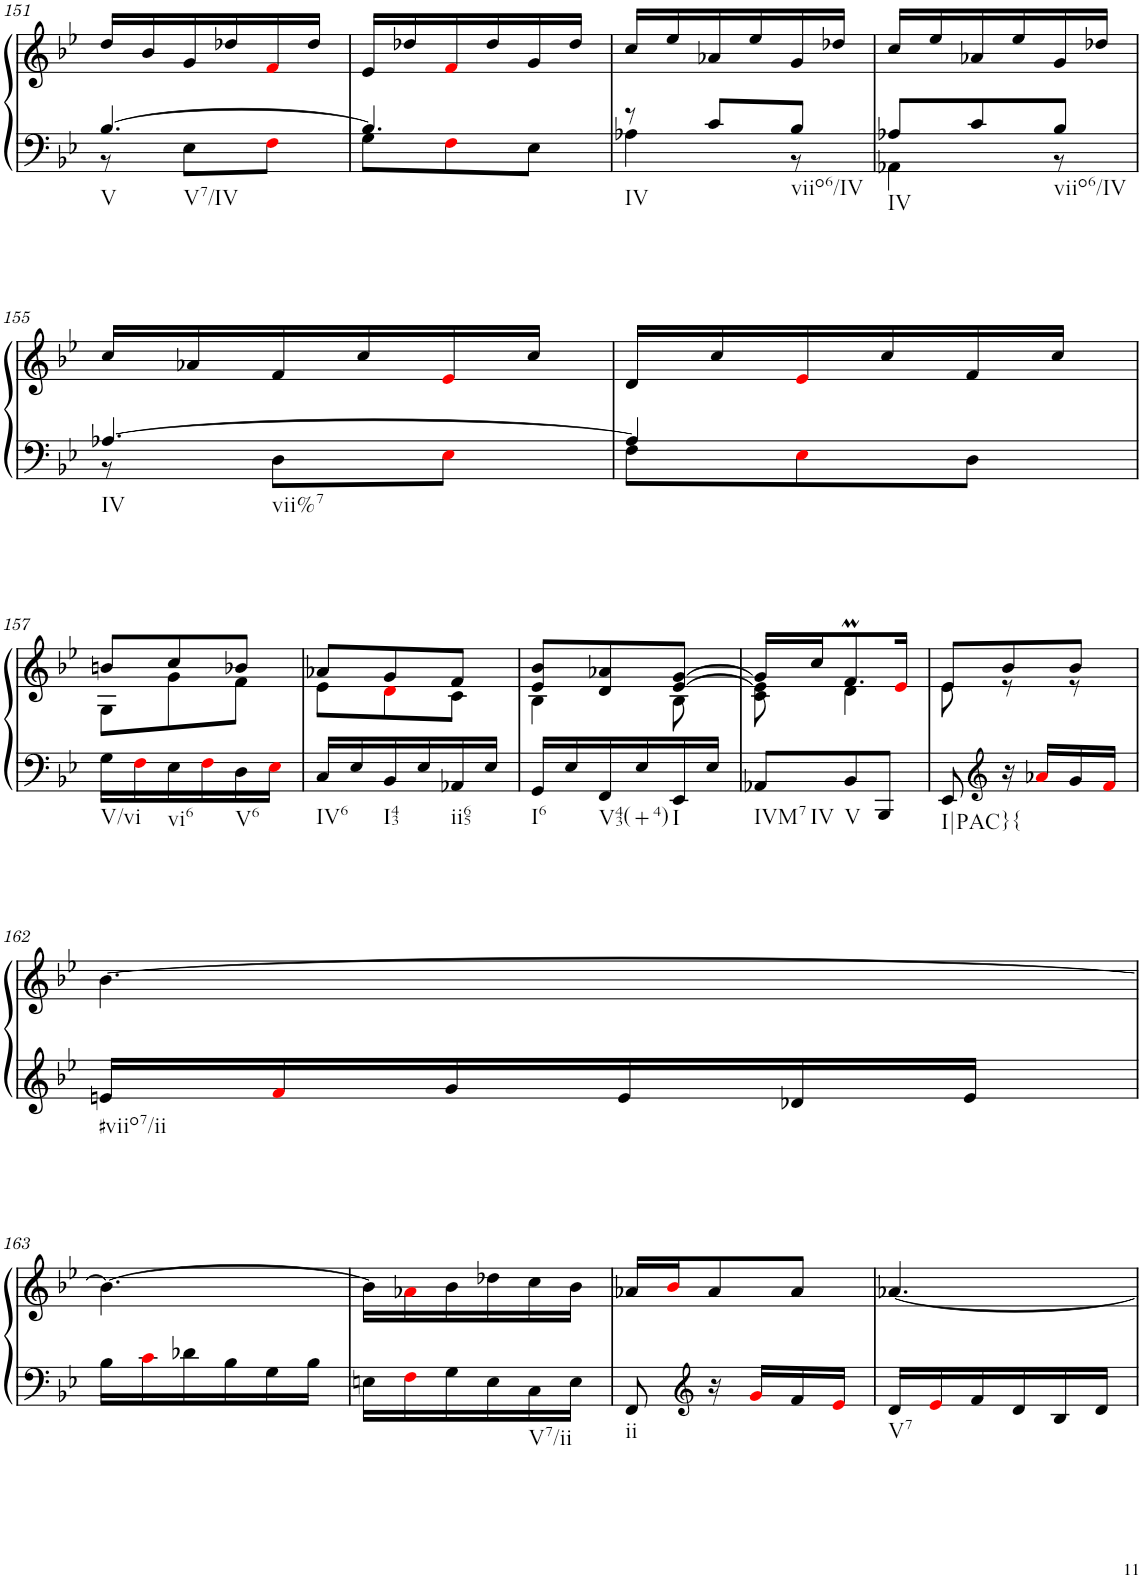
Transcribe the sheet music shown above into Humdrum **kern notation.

**kern	**kern
*part1	*part1
*staff2	*staff1
*I"unbenannt1	*
!!LO:PB:g=z
*clefF4	*clefG2
*k[b-e-]	*k[b-e-]
*M3/8	*M3/8
=151	=151
*^	*
!LO:TX:b:t=V	!	!
!LO:TX:b:t=V7/IV	!	!
[4.B-/	8r	16dd/LL
.	.	16b-/
.	8E-\L	16g/
.	.	16dd-X/
.	8Fi\J	16fi/
.	.	16dd-/JJ
=152	=152	=152
4.B-/]	8G\L	16e-/LL
.	.	16dd-X/
.	8Fi\	16fi/
.	.	16dd-/
.	8E-\J	16g/
.	.	16dd-/JJ
=153	=153	=153
!LO:TX:b:t=IV	!	!
8r	4A-X\	16cc/LL
.	.	16ee-/
8c/L	.	16a-X/
.	.	16ee-/
!LO:TX:b:t=viio6/IV	!	!
8B-/J	8r	16g/
.	.	16dd-X/JJ
=154	=154	=154
!LO:TX:b:t=IV	!	!
8A-X/L	4AA-X\	16cc/LL
.	.	16ee-/
8c/	.	16a-X/
.	.	16ee-/
!LO:TX:b:t=viio6/IV	!	!
8B-/J	8r	16g/
.	.	16dd-X/JJ
!!LO:LB:g=z
=155	=155	=155
!LO:TX:b:t=IV	!	!
!LO:TX:b:t=vii%7	!	!
[4.A-X/	8r	16cc/LL
.	.	16a-X/
.	8D\L	16f/
.	.	16cc/
.	8E-i\J	16e-i/
.	.	16cc/JJ
=156	=156	=156
4A-/]	8F\L	16d/LL
.	.	16cc/
.	8E-i\	16e-i/
.	.	16cc/
8ryy	8D\J	16f/
.	.	16cc/JJ
*v	*v	*
!!LO:LB:g=z
=157	=157
*	*^
!LO:TX:b:t=V/vi	!	!
16G\LL	8bn/L	8G\L
16Fi\	.	.
!LO:TX:b:t=vi6	!	!
16E-\	8cc/	8g\
16Fi\	.	.
!LO:TX:b:t=V6	!	!
16D\	8b-X/J	8f\J
16E-i\JJ	.	.
=158	=158	=158
!LO:TX:b:t=IV6	!	!
16C/LL	8a-X/L	8e-\L
16E-/	.	.
!LO:TX:b:t=I43	!	!
16BB-/	8g/	8di\
16E-/	.	.
!LO:TX:b:t=ii65	!	!
16AA-X/	8f/J	8c\J
16E-/JJ	.	.
=159	=159	=159
!LO:TX:b:t=I6	!	!
16GG/LL	8e-/ 8b-/L	4B-\
16E-/	.	.
!LO:TX:b:t=V43(+4)	!	!
16FF/	8d/ 8a-X/	.
16E-/	.	.
!LO:TX:b:t=I	!	!
16EE-/	[8e-/ [8g/J	8B-\
16E-/JJ	.	.
=160	=160	=160
!LO:TX:b:t=IVM7	!	!
!LO:TX:b:t=IV	!	!
8AA-X/L	16g/LL]	8c\ 8e-\]
.	16cc/J	.
!LO:TX:b:t=V	!	!
8BB-/	8.fM/	4d\
8BBB-/J	.	.
.	16e-i/Jk	.
=161	=161	=161
!LO:TX:b:t=I|PAC}{	!	!
8EE-/	8e-/L	8e-\
*clefG2	*	*
16r	8b-/	8r
16a-Xi/LL	.	.
16g/	8b-/J	8r
16fi/JJ	.	.
*	*v	*v
!!LO:LB:g=z
=162	=162
!LO:TX:b:t=#viio7/ii	!
16en/LL	[4.b-\
16fi/	.
16g/	.
16e/	.
16d-X/	.
16e/JJ	.
!!LO:LB:g=z
=163	=163
16B-\LL	4.b-\_
16ci\	.
16d-X\	.
16B-\	.
16G\	.
16B-\JJ	.
=164	=164
16En\LL	16b-\LL]
16Fi\	16a-Xi\
16G\	16b-\
16E\	16dd-X\
!LO:TX:b:t=V7/ii	!
16C\	16cc\
16E\JJ	16b-\JJ
=165	=165
!LO:TX:b:t=ii	!
8FF/	16a-X/LL
.	16b-i/J
*clefG2	*
16r	8a-/
16gi/LL	.
16f/	8a-/J
16e-i/JJ	.
=166	=166
!LO:TX:b:t=V7	!
16d/LL	[4.a-X/
16e-i/	.
16f/	.
16d/	.
16B-/	.
16d/JJ	.
=	=
*-	*-
